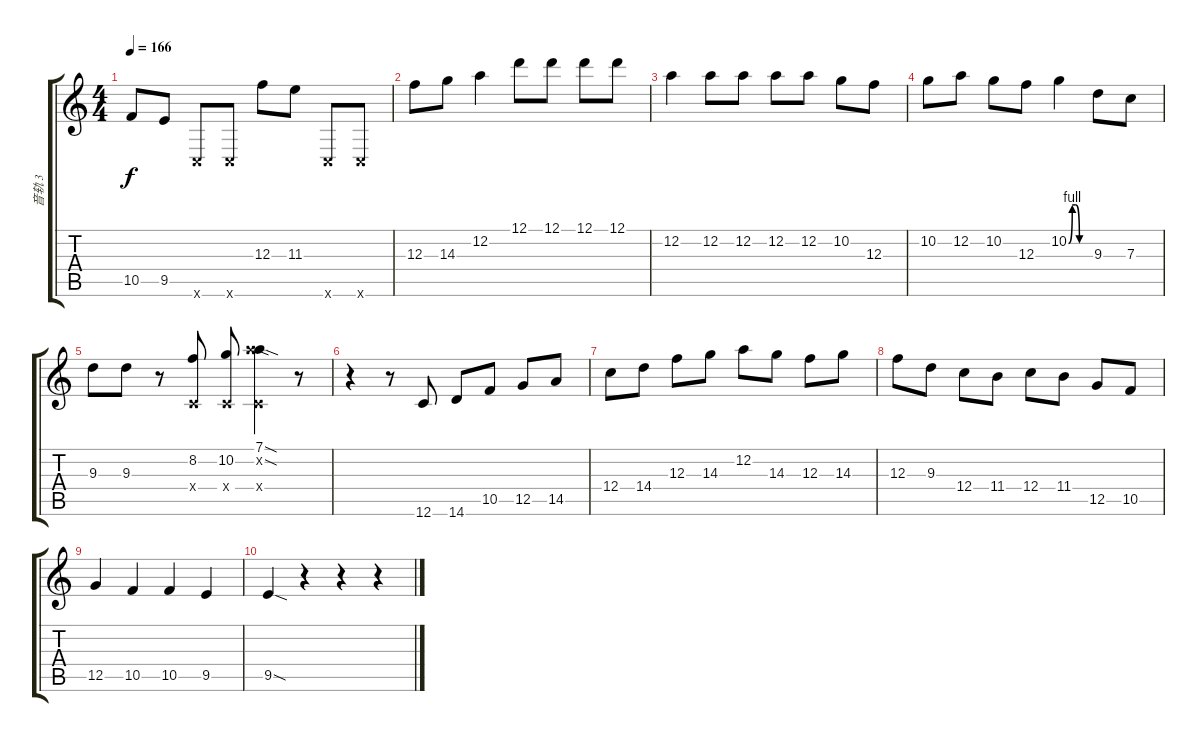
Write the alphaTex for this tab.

\track ("音轨 3" "音轨 3") {instrument distortionguitar}
\staff {score tabs}
\tuning (D4 A3 F3 C3 G2 C2) {hide}
\ts (4 4)
\tempo 166
\clef g2
\ks c
10.5.8{dy f} 9.5.8 0.6{x}.8 0.6{x}.8 12.3.8 11.3.8 0.6{x}.8 0.6{x}.8 |
12.3.8 14.3.8 12.2.4 12.1.8 12.1.8 12.1.8 12.1.8 |
12.2.4 12.2.8 12.2.8 12.2.8 12.2.8 10.2.8 12.3.8 |
10.2.8 12.2.8 10.2.8 12.3.8 10.2{be (custom 0 0 10 4 20 4 30 0 60 0)}.4 9.3.8 7.3.8 |
9.3.8 9.3.8 r.8 (8.2 0.4{x}).8 (10.2 0.4{x}).8 (7.1{sod} 12.2{sod x} 0.4{x}).4 r.8 |
r.4 r.8 12.6.8 14.6.8 10.5.8 12.5.8 14.5.8 |
12.4.8 14.4.8 12.3.8 14.3.8 12.2.8 14.3.8 12.3.8 14.3.8 |
12.3.8 9.3.8 12.4.8 11.4.8 12.4.8 11.4.8 12.5.8 10.5.8 |
12.5.4 10.5.4 10.5.4 9.5.4 |
9.5{sod}.4 r.4 r.4 r.4
